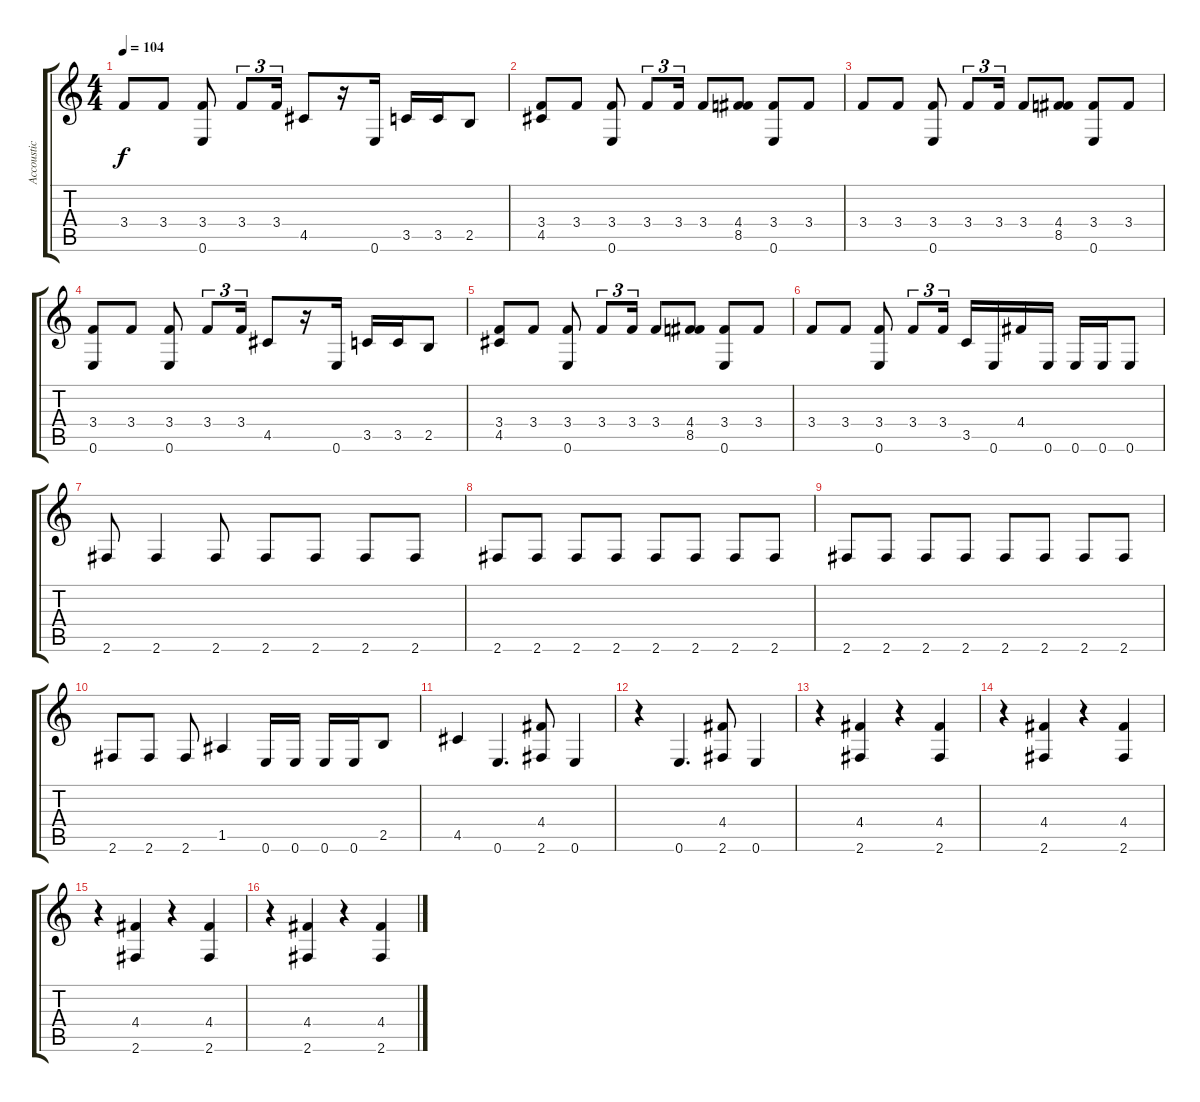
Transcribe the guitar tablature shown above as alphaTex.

\track ("Accoustic Guitar" "Accoustic ") {instrument acousticguitarsteel}
\staff {score tabs}
\tuning (E4 B3 G3 D3 A2 E2) {hide}
\ts (4 4)
\tempo 104
\clef g2
\ks c
3.4.8{dy f} 3.4.8 (3.4 0.6).8 3.4.8{tu (3 2)} 3.4.16{tu (3 2)} 4.5.8 r.16 0.6.16 3.5.16 3.5.16 2.5.8 |
(3.4 4.5).8 3.4.8 (3.4 0.6).8 3.4.8{tu (3 2)} 3.4.16{tu (3 2)} 3.4.8 (4.4 8.5).8 (3.4 0.6).8 3.4.8 |
3.4.8 3.4.8 (3.4 0.6).8 3.4.8{tu (3 2)} 3.4.16{tu (3 2)} 3.4.8 (4.4 8.5).8 (3.4 0.6).8 3.4.8 |
(3.4 0.6).8 3.4.8 (3.4 0.6).8 3.4.8{tu (3 2)} 3.4.16{tu (3 2)} 4.5.8 r.16 0.6.16 3.5.16 3.5.16 2.5.8 |
(3.4 4.5).8 3.4.8 (3.4 0.6).8 3.4.8{tu (3 2)} 3.4.16{tu (3 2)} 3.4.8 (4.4 8.5).8 (3.4 0.6).8 3.4.8 |
3.4.8 3.4.8 (3.4 0.6).8 3.4.8{tu (3 2)} 3.4.16{tu (3 2)} 3.5.16 0.6.16 4.4.16 0.6.16 0.6.16 0.6.16 0.6.8 |
2.6.8 2.6.4 2.6.8 2.6.8 2.6.8 2.6.8 2.6.8 |
2.6.8 2.6.8 2.6.8 2.6.8 2.6.8 2.6.8 2.6.8 2.6.8 |
2.6.8 2.6.8 2.6.8 2.6.8 2.6.8 2.6.8 2.6.8 2.6.8 |
2.6.8 2.6.8 2.6.8 1.5.4 0.6.16 0.6.16 0.6.16 0.6.16 2.5.8 |
4.5.4 0.6.4{d} (4.4 2.6).8 0.6.4 |
r.4 0.6.4{d} (4.4 2.6).8 0.6.4 |
r.4 (4.4 2.6).4 r.4 (4.4 2.6).4 |
r.4 (4.4 2.6).4 r.4 (4.4 2.6).4 |
r.4 (4.4 2.6).4 r.4 (4.4 2.6).4 |
r.4 (4.4 2.6).4 r.4 (4.4 2.6).4
